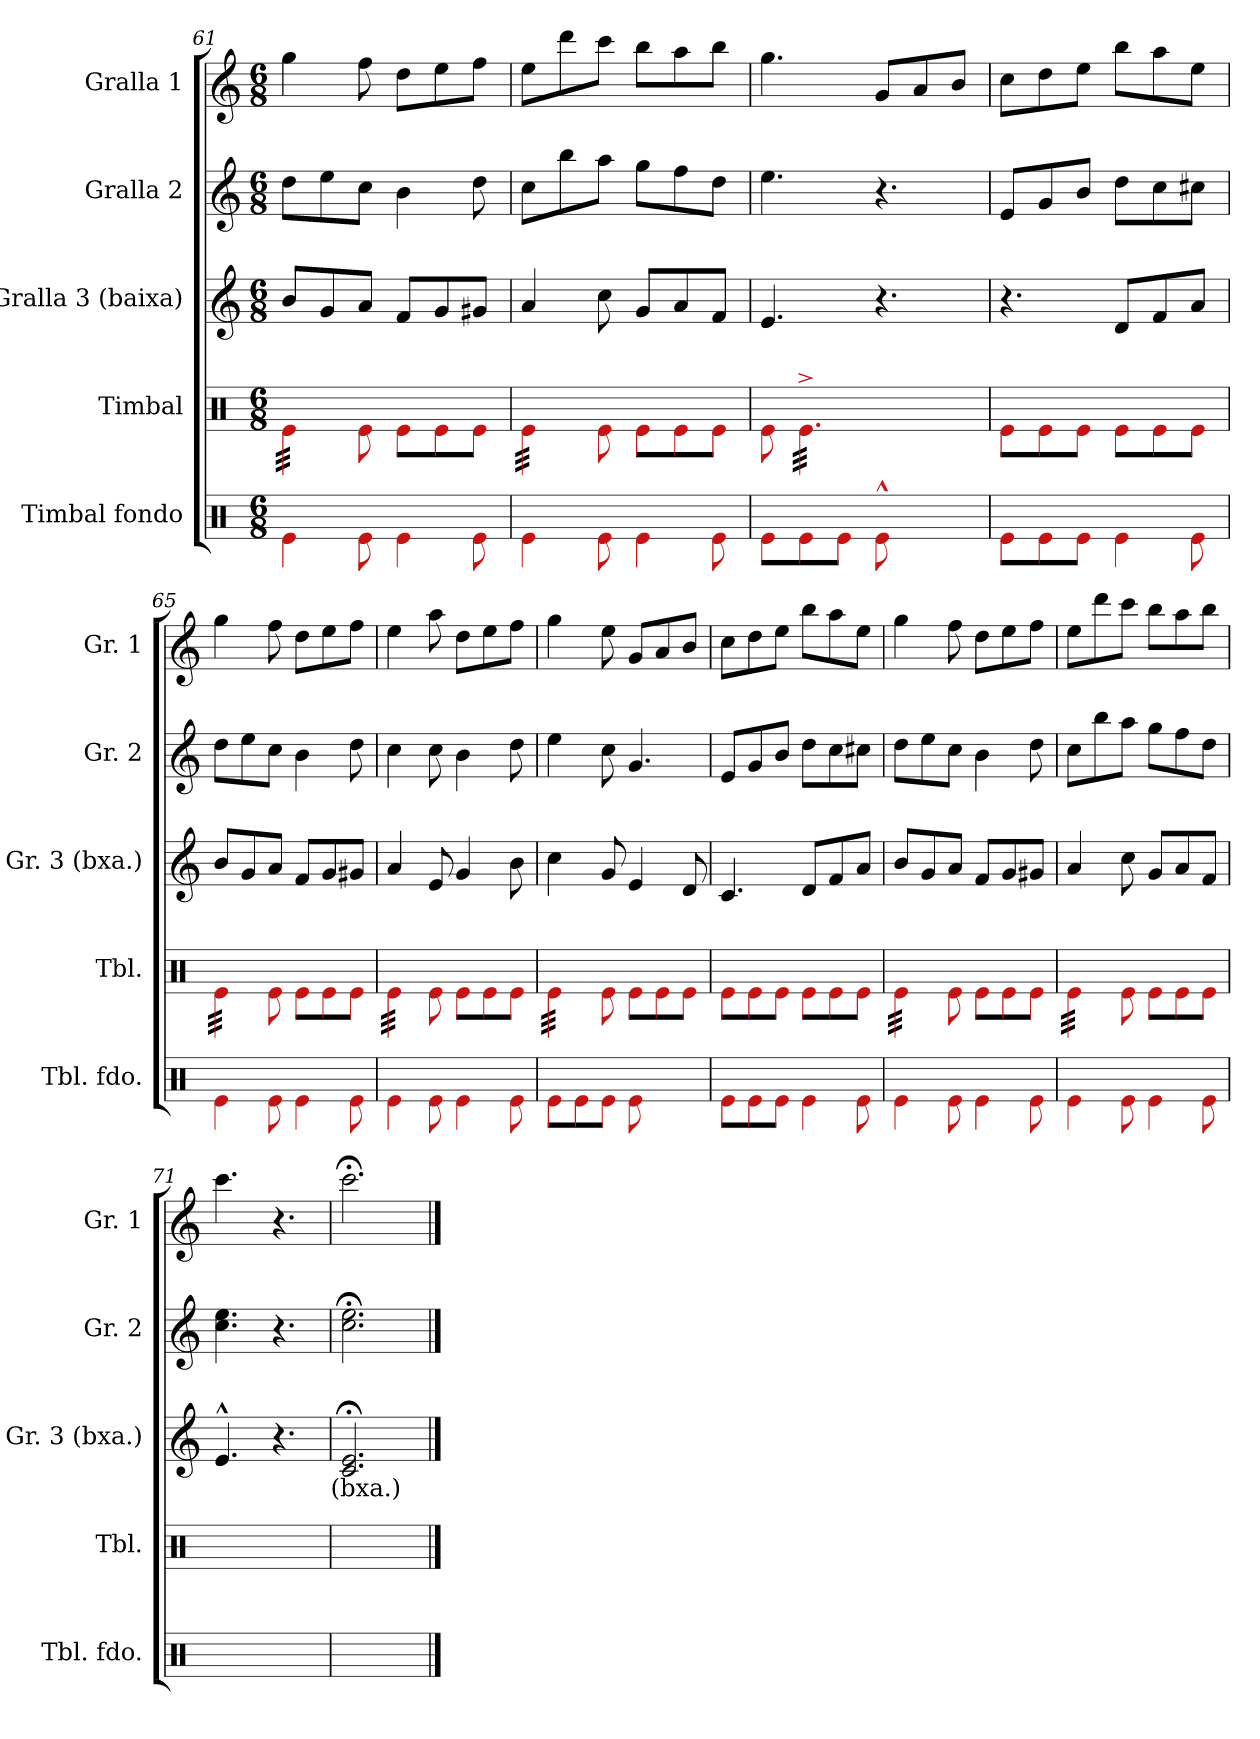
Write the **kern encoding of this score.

**kern	**kern	**kern	**kern	**kern
*part5	*part4	*part3	*part2	*part1
*staff5	*staff4	*staff3	*staff2	*staff1
*I"Timbal fondo	*I"Timbal	*I"Gralla 3 (baixa)	*I"Gralla 2	*I"Gralla 1
*I'Tbl. fdo.	*I'Tbl.	*I'Gr. 3 (bxa.)	*I'Gr. 2	*I'Gr. 1
*clefX	*clefX	*clefG2	*clefG2	*clefG2
*k[]	*k[]	*k[]	*k[]	*k[]
*M6/8	*M6/8	*M6/8	*M6/8	*M6/8
=61	=61	=61	=61	=61
*	*tremolo	*	*	*
4e\	32e\LLL	8b/L	8dd\L	4gg\
.	32e\	.	.	.
.	32e\	.	.	.
.	32e\	.	.	.
.	32e\	8g/	8ee\	.
.	32e\	.	.	.
.	32e\	.	.	.
.	32e\JJJ	.	.	.
*	*Xtremolo	*	*	*
8e\	8e\	8a/J	8cc\J	8ff\
4e\	8e\L	8f/L	4b\	8dd\L
.	8e\	8g/	.	8ee\
8e\	8e\J	8g#X/J	8dd\	8ff\J
=62	=62	=62	=62	=62
*	*tremolo	*	*	*
4e\	32e\LLL	4a/	8cc\L	8ee\L
.	32e\	.	.	.
.	32e\	.	.	.
.	32e\	.	.	.
.	32e\	.	8bb\	8ddd\
.	32e\	.	.	.
.	32e\	.	.	.
.	32e\JJJ	.	.	.
*	*Xtremolo	*	*	*
8e\	8e\	8cc\	8aa\J	8ccc\J
4e\	8e\L	8g/L	8gg\L	8bb\L
.	8e\	8a/	8ff\	8aa\
8e\	8e\J	8f/J	8dd\J	8bb\J
!!LO:LB:g=z
=63	=63	=63	=63	=63
8e\L	8e\	4.e/	4.ee\	4.gg\
*	*tremolo	*	*	*
8e\	32e^\LLL	.	.	.
.	32e^\	.	.	.
.	32e^\	.	.	.
.	32e^\	.	.	.
8e\J	32e^\	.	.	.
.	32e^\	.	.	.
.	32e^\	.	.	.
.	32e^\	.	.	.
8e^^\	32e^\	4.r	4.r	8g/L
.	32e^\	.	.	.
.	32e^\	.	.	.
.	32e^\JJJ	.	.	.
*	*Xtremolo	*	*	*
4ryy	4ryy	.	.	8a/
.	.	.	.	8b/J
=64	=64	=64	=64	=64
8e\L	8e\L	4.r	8e/L	8cc\L
8e\	8e\	.	8g/	8dd\
8e\J	8e\J	.	8b/J	8ee\J
4e\	8e\L	8d/L	8dd\L	8bb\L
.	8e\	8f/	8cc\	8aa\
8e\	8e\J	8a/J	8cc#X\J	8ee\J
=65	=65	=65	=65	=65
*	*tremolo	*	*	*
4e\	32e\LLL	8b/L	8dd\L	4gg\
.	32e\	.	.	.
.	32e\	.	.	.
.	32e\	.	.	.
.	32e\	8g/	8ee\	.
.	32e\	.	.	.
.	32e\	.	.	.
.	32e\JJJ	.	.	.
*	*Xtremolo	*	*	*
8e\	8e\	8a/J	8cc\J	8ff\
4e\	8e\L	8f/L	4b\	8dd\L
.	8e\	8g/	.	8ee\
8e\	8e\J	8g#X/J	8dd\	8ff\J
=66	=66	=66	=66	=66
*	*tremolo	*	*	*
4e\	32e\LLL	4a/	4cc\	4ee\
.	32e\	.	.	.
.	32e\	.	.	.
.	32e\	.	.	.
.	32e\	.	.	.
.	32e\	.	.	.
.	32e\	.	.	.
.	32e\JJJ	.	.	.
*	*Xtremolo	*	*	*
8e\	8e\	8e/	8cc\	8aa\
4e\	8e\L	4g/	4b\	8dd\L
.	8e\	.	.	8ee\
8e\	8e\J	8b\	8dd\	8ff\J
=67	=67	=67	=67	=67
*	*tremolo	*	*	*
8e\L	32e\LLL	4cc\	4ee\	4gg\
.	32e\	.	.	.
.	32e\	.	.	.
.	32e\	.	.	.
8e\	32e\	.	.	.
.	32e\	.	.	.
.	32e\	.	.	.
.	32e\JJJ	.	.	.
*	*Xtremolo	*	*	*
8e\J	8e\	8g/	8cc\	8ee\
8e\	8e\L	4e/	4.g/	8g/L
4ryy	8e\	.	.	8a/
.	8e\J	8d/	.	8b/J
=68	=68	=68	=68	=68
8e\L	8e\L	4.c/	8e/L	8cc\L
8e\	8e\	.	8g/	8dd\
8e\J	8e\J	.	8b/J	8ee\J
4e\	8e\L	8d/L	8dd\L	8bb\L
.	8e\	8f/	8cc\	8aa\
8e\	8e\J	8a/J	8cc#X\J	8ee\J
=69	=69	=69	=69	=69
*	*tremolo	*	*	*
4e\	32e\LLL	8b/L	8dd\L	4gg\
.	32e\	.	.	.
.	32e\	.	.	.
.	32e\	.	.	.
.	32e\	8g/	8ee\	.
.	32e\	.	.	.
.	32e\	.	.	.
.	32e\JJJ	.	.	.
*	*Xtremolo	*	*	*
8e\	8e\	8a/J	8cc\J	8ff\
4e\	8e\L	8f/L	4b\	8dd\L
.	8e\	8g/	.	8ee\
8e\	8e\J	8g#X/J	8dd\	8ff\J
=70	=70	=70	=70	=70
*	*tremolo	*	*	*
4e\	32e\LLL	4a/	8cc\L	8ee\L
.	32e\	.	.	.
.	32e\	.	.	.
.	32e\	.	.	.
.	32e\	.	8bb\	8ddd\
.	32e\	.	.	.
.	32e\	.	.	.
.	32e\JJJ	.	.	.
*	*Xtremolo	*	*	*
8e\	8e\	8cc\	8aa\J	8ccc\J
4e\	8e\L	8g/L	8gg\L	8bb\L
.	8e\	8a/	8ff\	8aa\
8e\	8e\J	8f/J	8dd\J	8bb\J
!!LO:LB:g=z
=71	=71	=71	=71	=71
2.ryy	2.ryy	4.e^^/	4.cc\ 4.ee\	4.ccc\
.	.	4.r	4.r	4.r
!	!	!LO:TX:b:t=(bxa.)	!	!
=72	=72	=72	=72	=72
2.ryy	2.ryy	2.c/;< 2.e/;<	2.cc\;< 2.ee\;<	2.ccc;<\
==	==	==	==	==
*-	*-	*-	*-	*-
